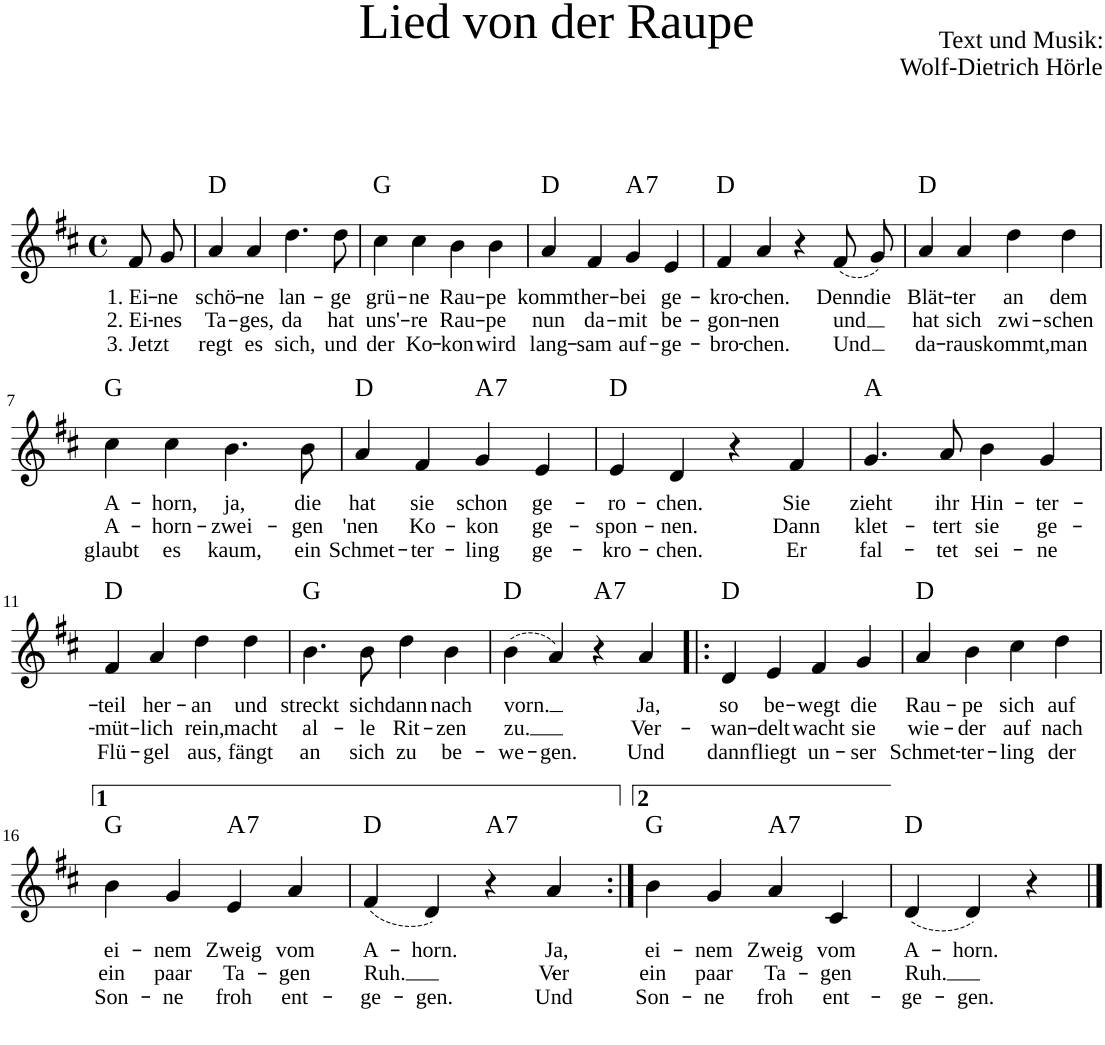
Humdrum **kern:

**kern	**text	**text	**text	**harte
*part1	*part1	*part1	*part1	*part1
*staff1	*staff1	*staff1	*staff1	*
*clefG2	*	*	*	*
*k[f#c#]	*	*	*	*
*D:	*	*	*	*
*M4/4	*	*	*	*
*met(c)	*	*	*	*
=1	=1	=1	=1	=1
!	!LO:LY:b	!LO:LY:b	!LO:LY:b	!
8f#/L	1. Ei-	2. Ei-	3. Jetzt	.
!	!LO:LY:b	!LO:LY:b	!	!
8g/J	-ne	-nes	.	.
=2	=2	=2	=2	=2
!	!LO:LY:b	!LO:LY:b	!LO:LY:b	!
4a/	schö-	Ta-	regt	D:maj
!	!LO:LY:b	!LO:LY:b	!LO:LY:b	!
4a/	-ne	-ges,	es	.
!	!LO:LY:b	!LO:LY:b	!LO:LY:b	!
4.dd\	lan-	da	sich,	.
!	!LO:LY:b	!LO:LY:b	!LO:LY:b	!
8dd\	-ge	hat	und	.
=3	=3	=3	=3	=3
!	!LO:LY:b	!LO:LY:b	!LO:LY:b	!
4cc#\	grü-	uns'-	der	G:maj
!	!LO:LY:b	!LO:LY:b	!LO:LY:b	!
4cc#\	-ne	-re	Ko-	.
!	!LO:LY:b	!LO:LY:b	!LO:LY:b	!
4b\	Rau-	Rau-	-kon	.
!	!LO:LY:b	!LO:LY:b	!LO:LY:b	!
4b\	-pe	-pe	wird	.
=4	=4	=4	=4	=4
!	!LO:LY:b	!LO:LY:b	!LO:LY:b	!
4a/	kommt	nun	lang-	D:maj
!	!LO:LY:b	!LO:LY:b	!LO:LY:b	!
4f#/	her-	da-	-sam	.
!	!LO:LY:b	!LO:LY:b	!LO:LY:b	!LO:H:kt=7
4g/	-bei	-mit	auf-	A:7
!	!LO:LY:b	!LO:LY:b	!LO:LY:b	!
4e/	ge-	be-	-ge-	.
=5	=5	=5	=5	=5
!	!LO:LY:b	!LO:LY:b	!LO:LY:b	!
4f#/	-kro-	-gon-	-bro-	D:maj
!	!LO:LY:b	!LO:LY:b	!LO:LY:b	!
4a/	-chen.	-nen	-chen.	.
4r	.	.	.	.
!	!LO:LY:b	!LO:LY:b	!LO:LY:b	!
(8f#/L	Denn	und	Und	.
!	!LO:LY:b	!	!	!
8g/J)	die	.	.	.
=6	=6	=6	=6	=6
!	!LO:LY:b	!LO:LY:b	!LO:LY:b	!
4a/	Blät-	hat	da-	D:maj
!	!LO:LY:b	!LO:LY:b	!LO:LY:b	!
4a/	-ter	sich	-raus	.
!	!LO:LY:b	!LO:LY:b	!LO:LY:b	!
4dd\	an	zwi-	kommt,	.
!	!LO:LY:b	!LO:LY:b	!LO:LY:b	!
4dd\	dem	-schen	man	.
!!LO:LB:g=z
=7	=7	=7	=7	=7
!	!LO:LY:b	!LO:LY:b	!LO:LY:b	!
4cc#\	A-	A-	glaubt	G:maj
!	!LO:LY:b	!LO:LY:b	!LO:LY:b	!
4cc#\	-horn,	-horn-	es	.
!	!LO:LY:b	!LO:LY:b	!LO:LY:b	!
4.b\	ja,	-zwei-	kaum,	.
!	!LO:LY:b	!LO:LY:b	!LO:LY:b	!
8b\	die	-gen	ein	.
=8	=8	=8	=8	=8
!	!LO:LY:b	!LO:LY:b	!LO:LY:b	!
4a/	hat	'nen	Schmet-	D:maj
!	!LO:LY:b	!LO:LY:b	!LO:LY:b	!
4f#/	sie	Ko-	-ter-	.
!	!LO:LY:b	!LO:LY:b	!LO:LY:b	!LO:H:kt=7
4g/	schon	-kon	-ling	A:7
!	!LO:LY:b	!LO:LY:b	!LO:LY:b	!
4e/	ge-	ge-	ge-	.
=9	=9	=9	=9	=9
!	!LO:LY:b	!LO:LY:b	!LO:LY:b	!
4e/	-ro-	-spon-	-kro-	D:maj
!	!LO:LY:b	!LO:LY:b	!LO:LY:b	!
4d/	-chen.	-nen.	-chen.	.
4r	.	.	.	.
!	!LO:LY:b	!LO:LY:b	!LO:LY:b	!
4f#/	Sie	Dann	Er	.
=10	=10	=10	=10	=10
!	!LO:LY:b	!LO:LY:b	!LO:LY:b	!
4.g/	zieht	klet-	fal-	A:maj
!	!LO:LY:b	!LO:LY:b	!LO:LY:b	!
8a/	ihr	-tert	-tet	.
!	!LO:LY:b	!LO:LY:b	!LO:LY:b	!
4b\	Hin-	sie	sei-	.
!	!LO:LY:b	!LO:LY:b	!LO:LY:b	!
4g/	-ter-	ge-	-ne	.
!!LO:LB:g=z
=11	=11	=11	=11	=11
!	!LO:LY:b	!LO:LY:b	!LO:LY:b	!
4f#/	-teil	-müt-	Flü-	D:maj
!	!LO:LY:b	!LO:LY:b	!LO:LY:b	!
4a/	her-	-lich	-gel	.
!	!LO:LY:b	!LO:LY:b	!LO:LY:b	!
4dd\	-an	rein,	aus,	.
!	!LO:LY:b	!LO:LY:b	!LO:LY:b	!
4dd\	und	macht	fängt	.
=12	=12	=12	=12	=12
!	!LO:LY:b	!LO:LY:b	!LO:LY:b	!
4.b\	streckt	al-	an	G:maj
!	!LO:LY:b	!LO:LY:b	!LO:LY:b	!
8b\	sich	-le	sich	.
!	!LO:LY:b	!LO:LY:b	!LO:LY:b	!
4dd\	dann	Rit-	zu	.
!	!LO:LY:b	!LO:LY:b	!LO:LY:b	!
4b\	nach	-zen	be-	.
=13	=13	=13	=13	=13
!	!LO:LY:b	!LO:LY:b	!LO:LY:b	!
(4b\	vorn.	zu.	-we-	D:maj
!	!	!	!LO:LY:b	!
4a/)	.	.	-gen.	.
!	!	!	!	!LO:H:kt=7
4r	.	.	.	A:7
!	!LO:LY:b	!LO:LY:b	!LO:LY:b	!
4a/	Ja,	Ver-	Und	.
=14!|:	=14!|:	=14!|:	=14!|:	=14!|:
!	!LO:LY:b	!LO:LY:b	!LO:LY:b	!
4d/	so	-wan-	dann	D:maj
!	!LO:LY:b	!LO:LY:b	!LO:LY:b	!
4e/	be-	-delt	fliegt	.
!	!LO:LY:b	!LO:LY:b	!LO:LY:b	!
4f#/	-wegt	wacht	un-	.
!	!LO:LY:b	!LO:LY:b	!LO:LY:b	!
4g/	die	sie	-ser	.
=15	=15	=15	=15	=15
!	!LO:LY:b	!LO:LY:b	!LO:LY:b	!
4a/	Rau-	wie-	Schmet-	D:maj
!	!LO:LY:b	!LO:LY:b	!LO:LY:b	!
4b\	-pe	-der	-ter-	.
!	!LO:LY:b	!LO:LY:b	!LO:LY:b	!
4cc#\	sich	auf	-ling	.
!	!LO:LY:b	!LO:LY:b	!LO:LY:b	!
4dd\	auf	nach	der	.
!!LO:LB:g=z
=16	=16	=16	=16	=16
!	!LO:LY:b	!LO:LY:b	!LO:LY:b	!
4b\	ei-	ein	Son-	G:maj
!	!LO:LY:b	!LO:LY:b	!LO:LY:b	!
4g/	-nem	paar	-ne	.
!	!LO:LY:b	!LO:LY:b	!LO:LY:b	!LO:H:kt=7
4e/	Zweig	Ta-	froh	A:7
!	!LO:LY:b	!LO:LY:b	!LO:LY:b	!
4a/	vom	-gen	ent-	.
=17	=17	=17	=17	=17
!	!LO:LY:b	!LO:LY:b	!LO:LY:b	!
(4f#/	A-	Ruh.	-ge-	D:maj
!	!LO:LY:b	!	!LO:LY:b	!
4d/)	-horn.	.	-gen.	.
!	!	!	!	!LO:H:kt=7
4r	.	.	.	A:7
!	!LO:LY:b	!LO:LY:b	!LO:LY:b	!
4a/	Ja,	Ver-	Und	.
=18:|!	=18:|!	=18:|!	=18:|!	=18:|!
!	!LO:LY:b	!LO:LY:b	!LO:LY:b	!
4b\	ei-	-ein	Son-	G:maj
!	!LO:LY:b	!LO:LY:b	!LO:LY:b	!
4g/	-nem	paar	-ne	.
!	!LO:LY:b	!LO:LY:b	!LO:LY:b	!LO:H:kt=7
4a/	Zweig	Ta-	froh	A:7
!	!LO:LY:b	!LO:LY:b	!LO:LY:b	!
4c#/	vom	-gen	ent-	.
=19	=19	=19	=19	=19
!	!LO:LY:b	!LO:LY:b	!LO:LY:b	!
(4d/	A-	Ruh.	-ge-	D:maj
!	!LO:LY:b	!	!LO:LY:b	!
4d/)	-horn.	.	-gen.	.
4r	.	.	.	.
==	==	==	==	==
*-	*-	*-	*-	*-
